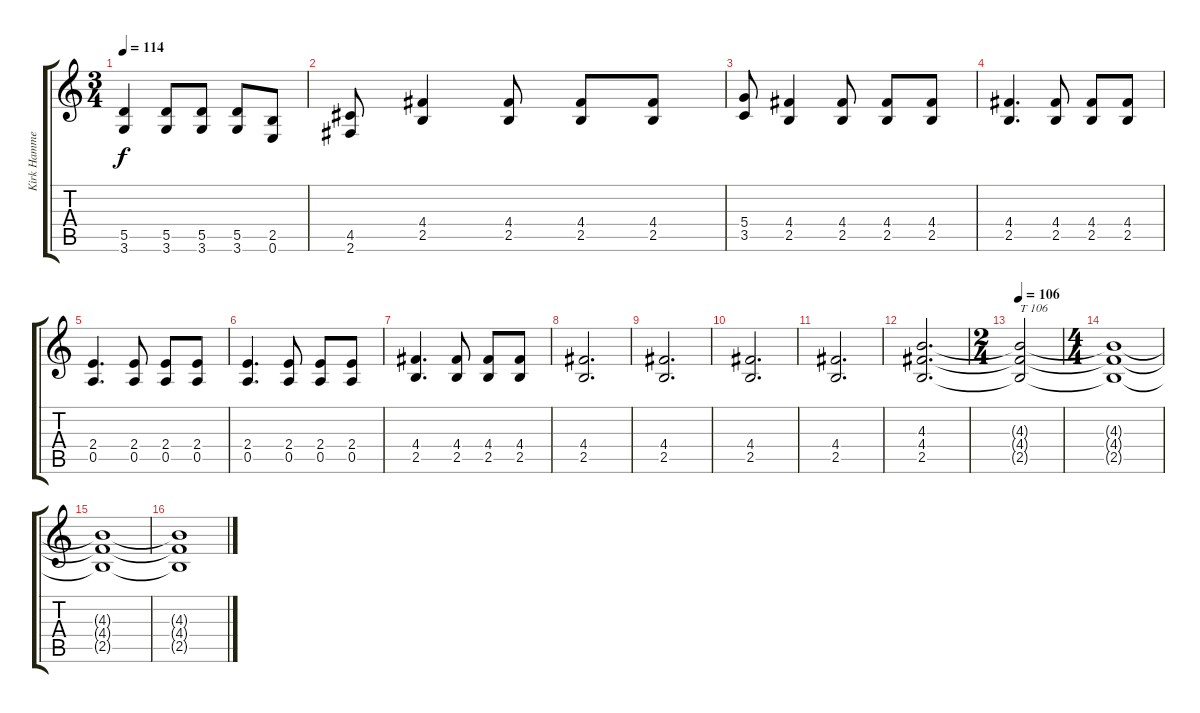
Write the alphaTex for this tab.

\track ("Kirk Hammet" "Kirk Hamme") {instrument distortionguitar}
\staff {score tabs}
\tuning (E4 B3 G3 D3 A2 E2) {hide}
\ts (3 4)
\tempo 114
\clef g2
\ks c
(5.5 3.6).4{dy f} (5.5 3.6).8 (5.5 3.6).8 (5.5 3.6).8 (2.5 0.6).8 |
(4.5 2.6).8 (4.4 2.5).4 (4.4 2.5).8 (4.4 2.5).8 (4.4 2.5).8 |
(5.4 3.5).8 (4.4 2.5).4 (4.4 2.5).8 (4.4 2.5).8 (4.4 2.5).8 |
(4.4 2.5).4{d} (4.4 2.5).8 (4.4 2.5).8 (4.4 2.5).8 |
(2.4 0.5).4{d} (2.4 0.5).8 (2.4 0.5).8 (2.4 0.5).8 |
(2.4 0.5).4{d} (2.4 0.5).8 (2.4 0.5).8 (2.4 0.5).8 |
(4.4 2.5).4{d} (4.4 2.5).8 (4.4 2.5).8 (4.4 2.5).8 |
(4.4 2.5).2{d} |
(4.4 2.5).2{d} |
(4.4 2.5).2{d} |
(4.4 2.5).2{d} |
(4.3 4.4 2.5).2{d} |
\ts (2 4)
\tempo 106
(4.3{t} 4.4{t} 2.5{t}).2{txt "T 106" volume 3} |
\ts (4 4)
(4.3{t} 4.4{t} 2.5{t}).1 |
(4.3{t} 4.4{t} 2.5{t}).1 |
(4.3{t} 4.4{t} 2.5{t}).1
